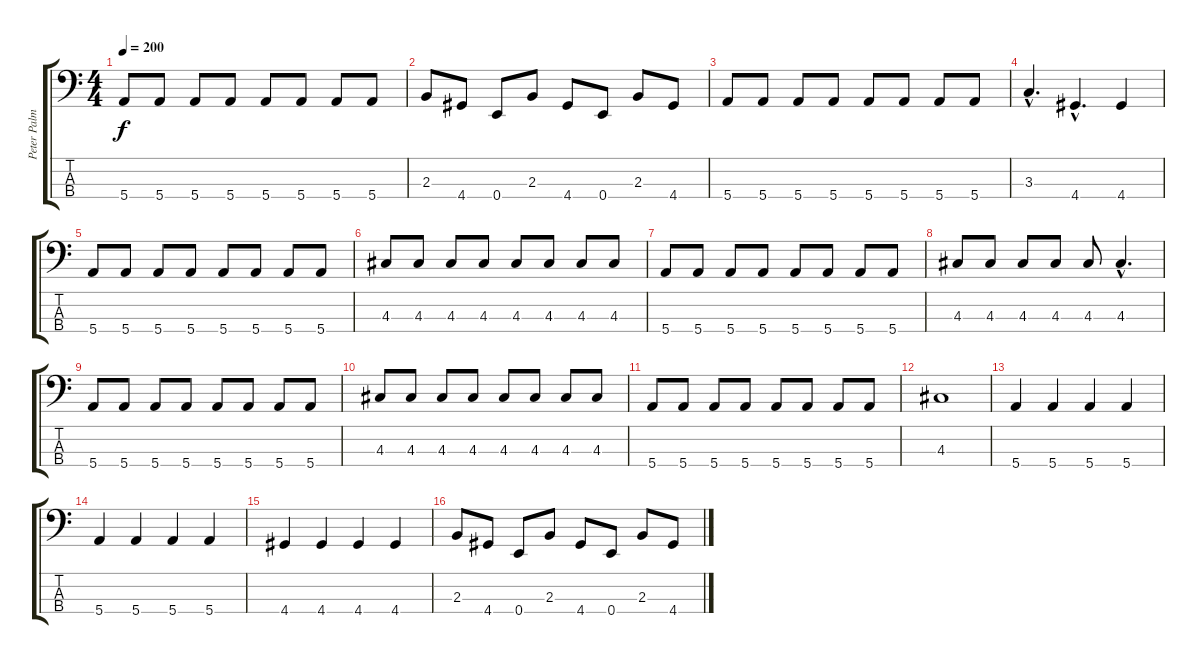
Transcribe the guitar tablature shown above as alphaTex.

\track ("Peter Palmdahl" "Peter Palm") {instrument electricbasspick}
\staff {score tabs}
\tuning (G2 D2 A1 E1) {hide}
\ts (4 4)
\tempo 200
\clef f4
\ks c
5.4.8{dy f} 5.4.8 5.4.8 5.4.8 5.4.8 5.4.8 5.4.8 5.4.8 |
2.3.8 4.4.8 0.4.8 2.3.8 4.4.8 0.4.8 2.3.8 4.4.8 |
5.4.8 5.4.8 5.4.8 5.4.8 5.4.8 5.4.8 5.4.8 5.4.8 |
3.3{hac}.4{d} 4.4{hac}.4{d} 4.4.4 |
5.4.8 5.4.8 5.4.8 5.4.8 5.4.8 5.4.8 5.4.8 5.4.8 |
4.3.8 4.3.8 4.3.8 4.3.8 4.3.8 4.3.8 4.3.8 4.3.8 |
5.4.8 5.4.8 5.4.8 5.4.8 5.4.8 5.4.8 5.4.8 5.4.8 |
4.3.8 4.3.8 4.3.8 4.3.8 4.3.8 4.3{hac}.4{d} |
5.4.8 5.4.8 5.4.8 5.4.8 5.4.8 5.4.8 5.4.8 5.4.8 |
4.3.8 4.3.8 4.3.8 4.3.8 4.3.8 4.3.8 4.3.8 4.3.8 |
5.4.8 5.4.8 5.4.8 5.4.8 5.4.8 5.4.8 5.4.8 5.4.8 |
4.3.1 |
5.4.4 5.4.4 5.4.4 5.4.4 |
5.4.4 5.4.4 5.4.4 5.4.4 |
4.4.4 4.4.4 4.4.4 4.4.4 |
2.3.8 4.4.8 0.4.8 2.3.8 4.4.8 0.4.8 2.3.8 4.4.8
